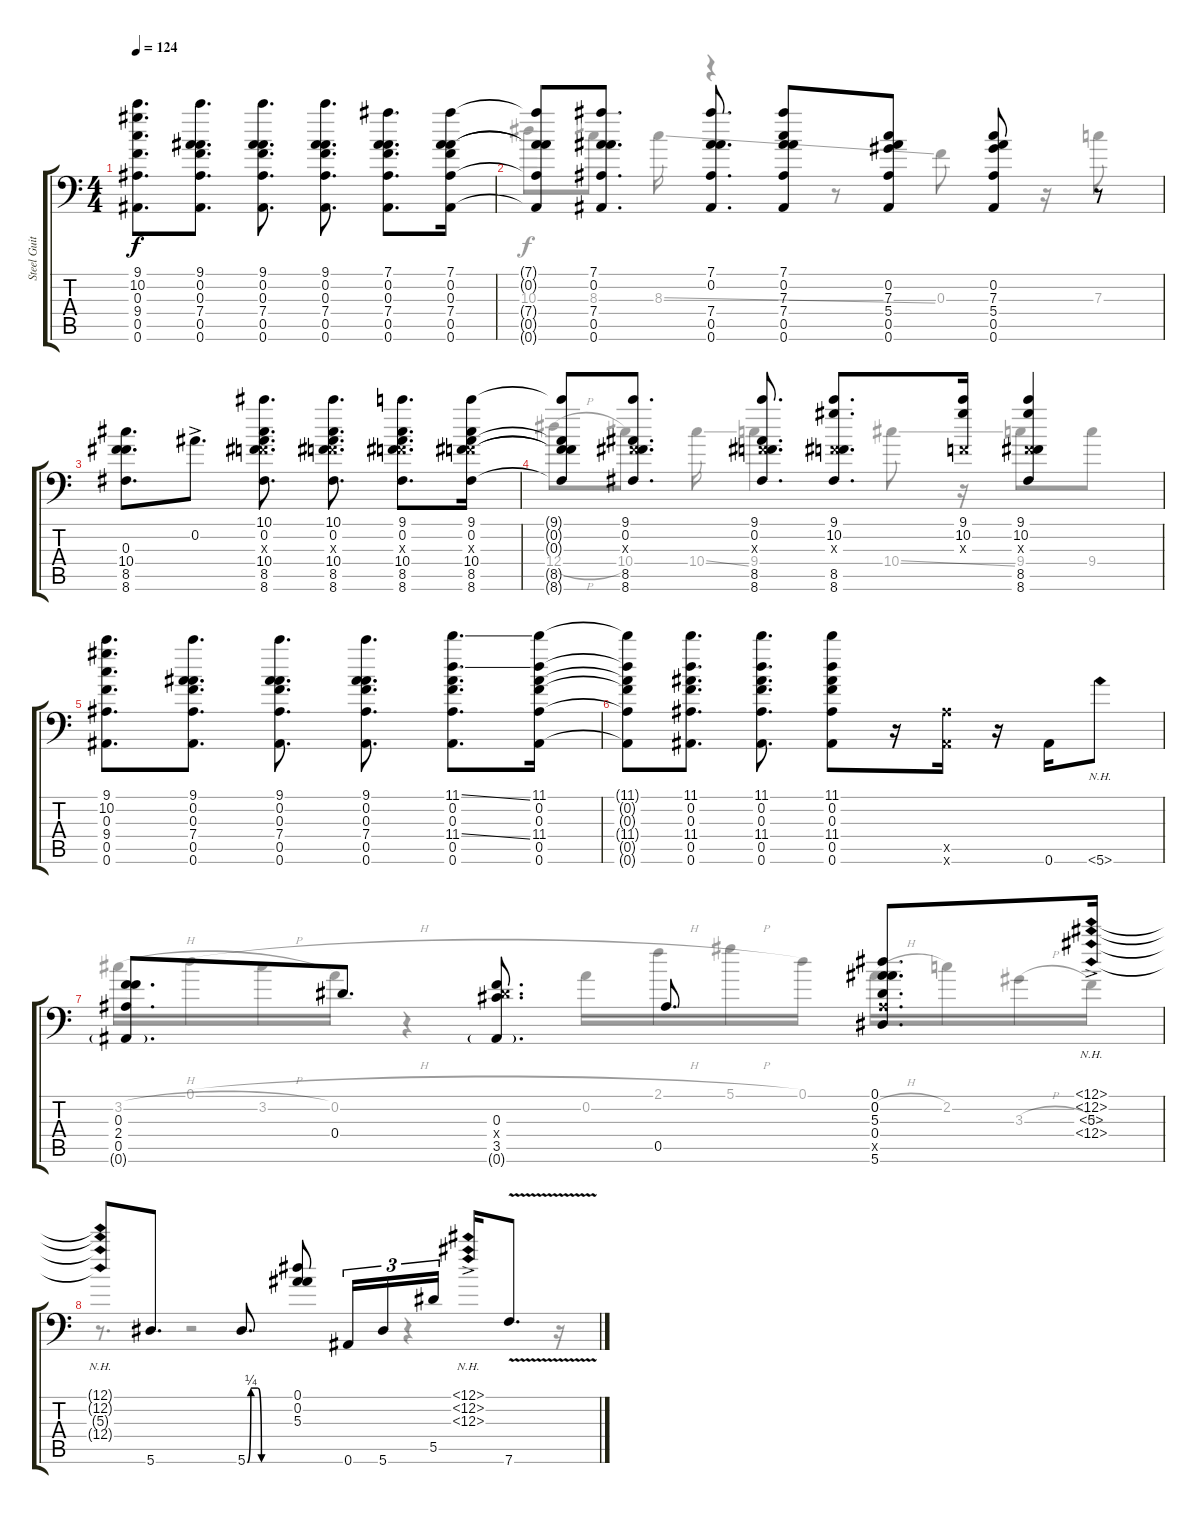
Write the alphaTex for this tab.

\track ("Steel Guitar" "Steel Guit") {instrument acousticguitarsteel}
\staff {score tabs}
\tuning (Eb4 Bb3 F3 Eb3 Bb2 Bb1) {hide}
\voice
\ts (4 4)
\tempo 124
\clef f4
\ks c
(9.1 10.2 0.3 9.4 0.5 0.6).8{d dy f} (9.1 0.2 0.3 7.4 0.5 0.6).8{d} (9.1 0.2 0.3 7.4 0.5 0.6).8{d} (9.1 0.2 0.3 7.4 0.5 0.6).8{d} (7.1 0.2 0.3 7.4 0.5 0.6).8{d} (7.1 0.2 0.3 7.4 0.5 0.6).16 |
(7.1{t} 0.2{t} 7.4{t} 0.5{t} 0.6{t}).8 (7.1 0.2 7.4 0.5 0.6).8{d} (7.1 0.2 7.4 0.5 0.6).8{d} (7.1 0.2 7.3 7.4 0.5 0.6).8 (0.2 7.3 5.4 0.5 0.6).8 (0.2 7.3 5.4 0.5 0.6).8 r.8 |
(0.3 10.4 8.5 8.6).8{d} 0.2{ac}.8{d} (10.1 0.2 0.3{x} 10.4 8.5 8.6).8{d} (10.1 0.2 0.3{x} 10.4 8.5 8.6).8{d} (9.1 0.2 0.3{x} 10.4 8.5 8.6).8{d} (9.1 0.2 0.3{x} 10.4 8.5 8.6).16 |
(9.1{t} 0.2{t} 0.3{t} 8.5{t} 8.6{t}).8 (9.1 0.2 0.3{x} 8.5 8.6).8{d} (9.1 0.2 0.3{x} 8.5 8.6).8{d} (9.1 10.2 0.3{x} 8.5 8.6).8{d} (9.1 10.2 0.3{x}).16 (9.1 10.2 0.3{x} 8.5 8.6).4 |
(9.1 10.2 0.3 9.4 0.5 0.6).8{d} (9.1 0.2 0.3 7.4 0.5 0.6).8{d} (9.1 0.2 0.3 7.4 0.5 0.6).8{d} (9.1 0.2 0.3 7.4 0.5 0.6).8{d} (11.1{ss} 0.2 0.3 11.4{ss} 0.5 0.6).8{d} (11.1 0.2 0.3 11.4 0.5 0.6).16 |
(11.1{t} 0.2{t} 0.3{t} 11.4{t} 0.5{t} 0.6{t}).8 (11.1 0.2 0.3 11.4 0.5 0.6).8{d} (11.1 0.2 0.3 11.4 0.5 0.6).8{d} (11.1 0.2 0.3 11.4 0.5 0.6).8 r.16 (0.5{x} 0.6{x}).16 r.16 0.6.16 5.6{nh}.8 |
(0.3 2.4 0.5 0.6{g}).8{d} 0.4.8{d} (0.3 0.4{x} 3.5 0.6{g}).8{d} 0.5.8{d} (0.1 0.2 5.3 0.4 0.5{x} 5.6).8{d} (12.1{nh ac} 12.2{nh ac} 5.3{nh ac} 12.4{nh ac}).16 |
(12.1{nh t} 12.2{nh t} 5.3{nh t} 12.4{nh t}).8 5.6.8{d} 5.6{be (custom 0 0 5 1 15 1 20 0 60 0)}.8{d} (0.1 0.2 5.3).8 0.6.16{tu (3 2)} 5.6.16{tu (3 2)} 5.5.16{tu (3 2)} (12.1{nh ac} 12.2{nh ac} 12.3{nh ac}).16 7.6{v}.8{d}
\voice
\clef f4
\ottava regular
\simile none
\ks c
|
10.3.8 8.3.8 8.3{ss}.16 r.4 r.8 0.3.8 r.16 7.3.8 |
|
12.4{h}.8 10.4.8 10.4{ss}.16 9.4.4 10.4{ss}.8 r.16 9.4.8 9.4.8 |
|
|
3.2{h}.16 0.1{h}.16 3.2{h}.16 0.2.16 r.4 0.2.16 2.1{h}.16 5.1{h}.16 0.1.16 0.2{h}.16 2.2.16 3.3{h}.16 0.3.16 |
r.8{d} r.2 r.4 r.16
